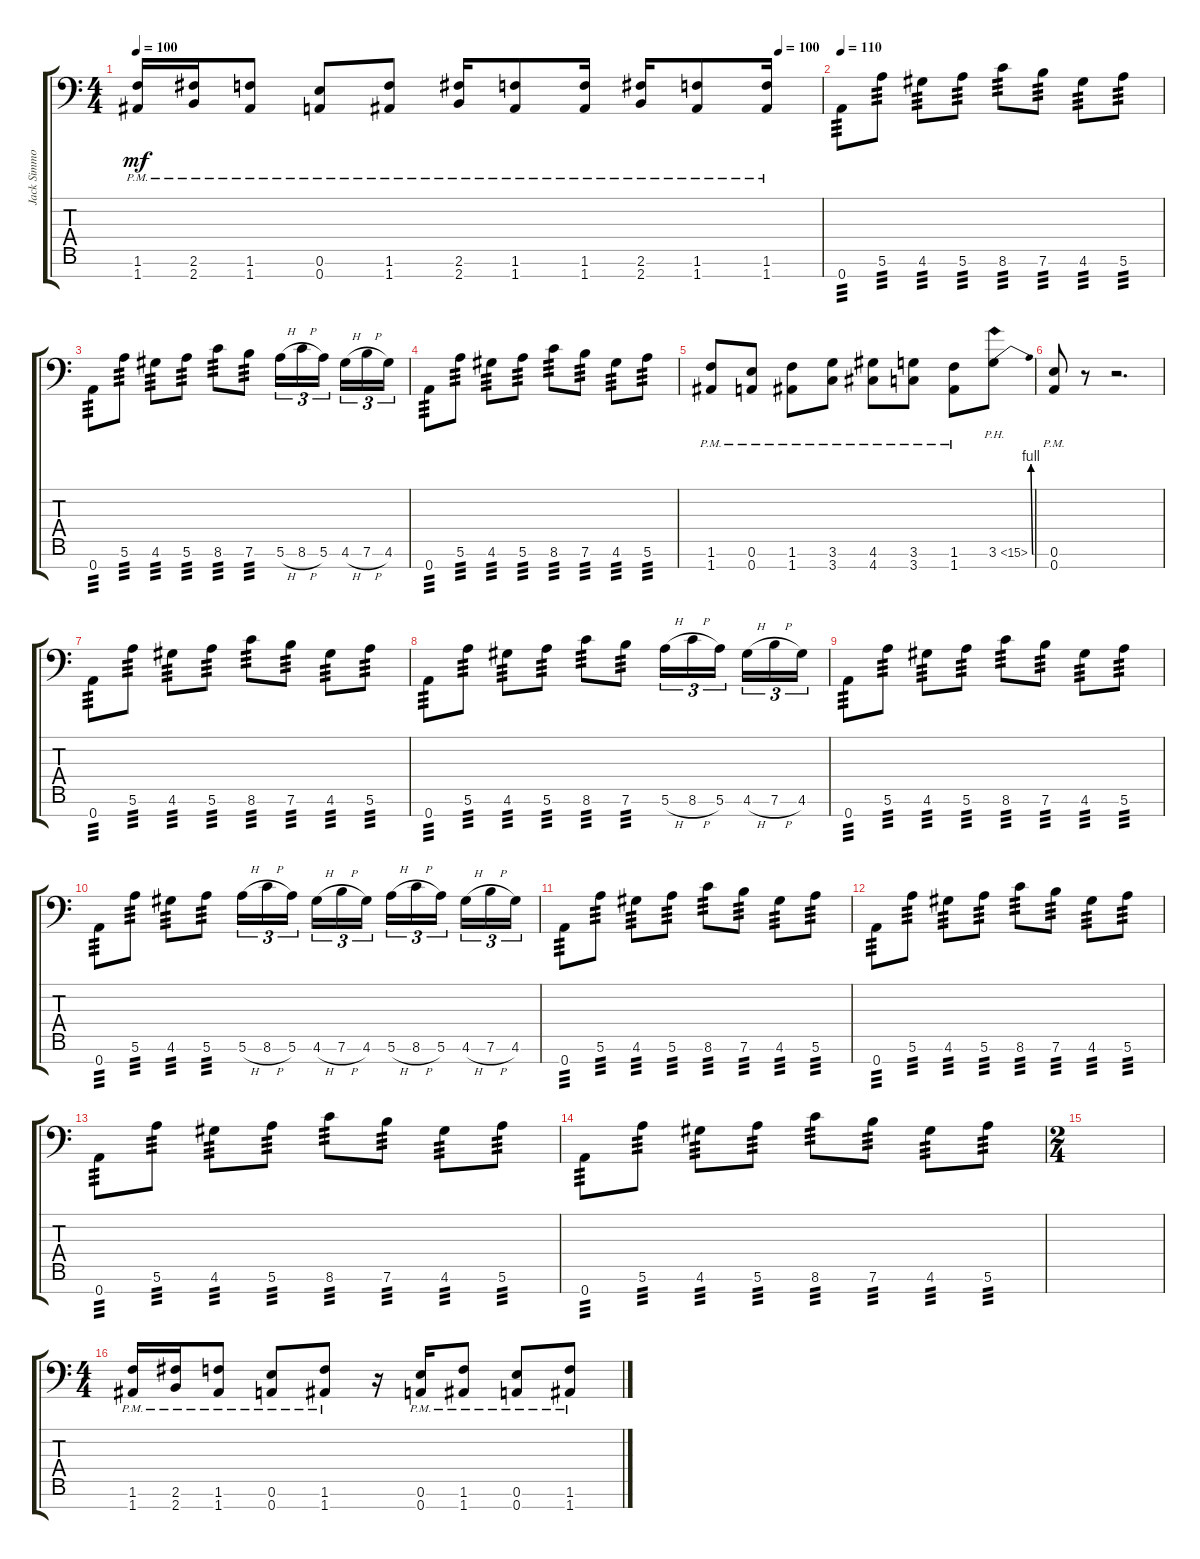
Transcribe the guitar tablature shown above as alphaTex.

\track ("Jack Simmons" "Jack Simmo") {instrument distortionguitar}
\staff {score tabs}
\tuning (E4 B3 G3 D3 A2 E2 A1) {hide}
\ts (4 4)
\tempo 100
\tempo (100 0.9375)
\clef f4
\ks c
(1.6{pm} 1.7{pm}).16{dy mf} (2.6{pm} 2.7{pm}).16 (1.6{pm} 1.7{pm}).8 (0.6{pm} 0.7{pm}).8 (1.6{pm} 1.7{pm}).8 (2.6{pm} 2.7{pm}).16 (1.6{pm} 1.7{pm}).8 (1.6{pm} 1.7{pm}).16 (2.6{pm} 2.7{pm}).16 (1.6{pm} 1.7{pm}).8 (1.6{pm} 1.7{pm}).16 |
\tempo 110
0.7.8{tp 3} 5.6.8{tp 3} 4.6.8{tp 3} 5.6.8{tp 3} 8.6.8{tp 3} 7.6.8{tp 3} 4.6.8{tp 3} 5.6.8{tp 3} |
0.7.8{tp 3} 5.6.8{tp 3} 4.6.8{tp 3} 5.6.8{tp 3} 8.6.8{tp 3} 7.6.8{tp 3} 5.6{h}.16{tu (3 2)} 8.6{h}.16{tu (3 2)} 5.6.16{tu (3 2) beam splitsecondary} 4.6{h}.16{tu (3 2)} 7.6{h}.16{tu (3 2)} 4.6.16{tu (3 2)} |
0.7.8{tp 3} 5.6.8{tp 3} 4.6.8{tp 3} 5.6.8{tp 3} 8.6.8{tp 3} 7.6.8{tp 3} 4.6.8{tp 3} 5.6.8{tp 3} |
(1.6{pm} 1.7{pm}).8 (0.6{pm} 0.7{pm}).8 (1.6{pm} 1.7{pm}).8 (3.6{pm} 3.7{pm}).8 (4.6{pm} 4.7{pm}).8 (3.6{pm} 3.7{pm}).8 (1.6{pm} 1.7{pm}).8 3.6{be (bend 0 0 60 4) ph 12}.8 |
(0.6{pm} 0.7{pm}).8 r.8 r.2{d} |
0.7.8{tp 3} 5.6.8{tp 3} 4.6.8{tp 3} 5.6.8{tp 3} 8.6.8{tp 3} 7.6.8{tp 3} 4.6.8{tp 3} 5.6.8{tp 3} |
0.7.8{tp 3} 5.6.8{tp 3} 4.6.8{tp 3} 5.6.8{tp 3} 8.6.8{tp 3} 7.6.8{tp 3} 5.6{h}.16{tu (3 2)} 8.6{h}.16{tu (3 2)} 5.6.16{tu (3 2) beam splitsecondary} 4.6{h}.16{tu (3 2)} 7.6{h}.16{tu (3 2)} 4.6.16{tu (3 2)} |
0.7.8{tp 3} 5.6.8{tp 3} 4.6.8{tp 3} 5.6.8{tp 3} 8.6.8{tp 3} 7.6.8{tp 3} 4.6.8{tp 3} 5.6.8{tp 3} |
0.7.8{tp 3} 5.6.8{tp 3} 4.6.8{tp 3} 5.6.8{tp 3} 5.6{h}.16{tu (3 2)} 8.6{h}.16{tu (3 2)} 5.6.16{tu (3 2) beam splitsecondary} 4.6{h}.16{tu (3 2)} 7.6{h}.16{tu (3 2)} 4.6.16{tu (3 2)} 5.6{h}.16{tu (3 2)} 8.6{h}.16{tu (3 2)} 5.6.16{tu (3 2) beam splitsecondary} 4.6{h}.16{tu (3 2)} 7.6{h}.16{tu (3 2)} 4.6.16{tu (3 2)} |
0.7.8{tp 3} 5.6.8{tp 3} 4.6.8{tp 3} 5.6.8{tp 3} 8.6.8{tp 3} 7.6.8{tp 3} 4.6.8{tp 3} 5.6.8{tp 3} |
0.7.8{tp 3} 5.6.8{tp 3} 4.6.8{tp 3} 5.6.8{tp 3} 8.6.8{tp 3} 7.6.8{tp 3} 4.6.8{tp 3} 5.6.8{tp 3} |
0.7.8{tp 3} 5.6.8{tp 3} 4.6.8{tp 3} 5.6.8{tp 3} 8.6.8{tp 3} 7.6.8{tp 3} 4.6.8{tp 3} 5.6.8{tp 3} |
0.7.8{tp 3} 5.6.8{tp 3} 4.6.8{tp 3} 5.6.8{tp 3} 8.6.8{tp 3} 7.6.8{tp 3} 4.6.8{tp 3} 5.6.8{tp 3} |
\ts (2 4)
|
\ts (4 4)
(1.6{pm} 1.7{pm}).16 (2.6{pm} 2.7{pm}).16 (1.6{pm} 1.7{pm}).8 (0.6{pm} 0.7{pm}).8 (1.6{pm} 1.7{pm}).8 r.16 (0.6{pm} 0.7{pm}).16 (1.6{pm} 1.7{pm}).8 (0.6{pm} 0.7{pm}).8 (1.6{pm} 1.7{pm}).8
